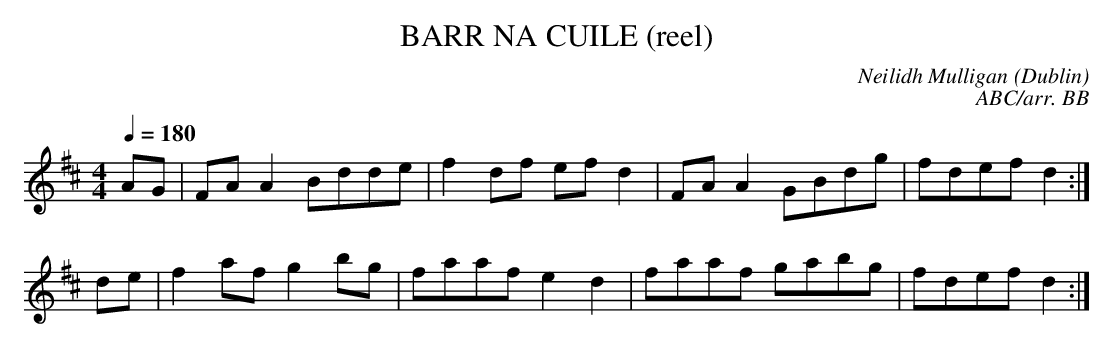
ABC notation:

X:1
T:BARR NA CUILE (reel)
C:Neilidh Mulligan (Dublin)
C:ABC/arr. BB
Q:1/4=180
L:1/8
M:4/4
K:D
AG|FA A2 Bdde|f2 df ef d2|FA A2 GBdg|fdef d2 :|
de|f2 af g2 bg|faaf e2d2|faaf gabg|fdef d2 :|
